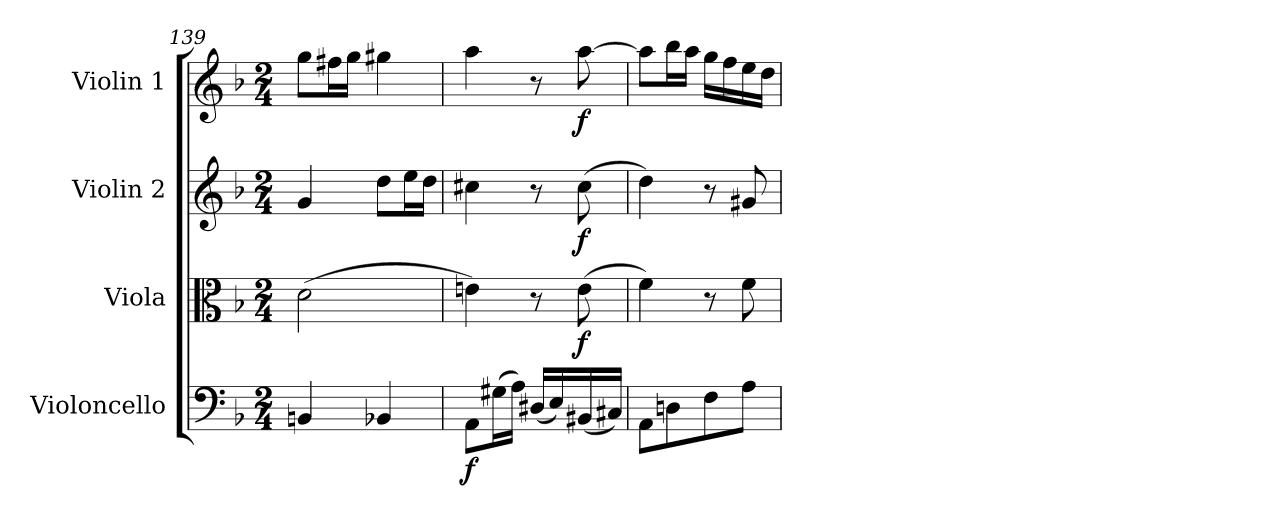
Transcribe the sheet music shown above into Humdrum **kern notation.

**kern	**dynam	**kern	**dynam	**kern	**dynam	**kern	**dynam
*part4	*part4	*part3	*part3	*part2	*part2	*part1	*part1
*staff4	*staff4	*staff3	*staff3	*staff2	*staff2	*staff1	*staff1
*I"Violoncello	*	*I"Viola	*	*I"Violin 2	*	*I"Violin 1	*
*I'Vc	*	*I'Vla	*	*I'Vln	*	*I'Vln	*
*clefF4	*	*clefC3	*	*clefG2	*	*clefG2	*
*k[b-]	*	*k[b-]	*	*k[b-]	*	*k[b-]	*
*M2/4	*	*M2/4	*	*M2/4	*	*M2/4	*
=139	=139	=139	=139	=139	=139	=139	=139
4BBn/	.	(2d\	.	4g/	.	8gg\L	.
.	.	.	.	.	.	16ff#X\L	.
.	.	.	.	.	.	16gg\JJ	.
4BB-X/	.	.	.	8dd\L	.	4gg#X\	.
.	.	.	.	16ee\L	.	.	.
.	.	.	.	16dd\JJ	.	.	.
=140	=140	=140	=140	=140	=140	=140	=140
!	!LO:DY:b	!	!	!	!	!	!
8AA\L	f	4en\)	.	4cc#X\	.	4aa\	.
(16G#X\L	.	.	.	.	.	.	.
16A\JJ)	.	.	.	.	.	.	.
(16D#X/LL	.	8r	.	8r	.	8r	.
16E/)	.	.	.	.	.	.	.
!	!	!	!LO:DY:b	!	!LO:DY:b	!	!LO:DY:b
(16BB#X/	.	(8e\	f	(8cc#\	f	[8aa\	f
16C#X/JJ)	.	.	.	.	.	.	.
!!LO:LB:g=z
=141	=141	=141	=141	=141	=141	=141	=141
8AA\L	.	4f\)	.	4dd\)	.	8aa\L]	.
8Dn\	.	.	.	.	.	16bb-\L	.
.	.	.	.	.	.	16aa\JJ	.
8F\	.	8r	.	8r	.	16gg\LL	.
.	.	.	.	.	.	16ff\	.
8A\J	.	8f\	.	8g#X/	.	16ee\	.
.	.	.	.	.	.	16dd\JJ	.
=	=	=	=	=	=	=	=
*-	*-	*-	*-	*-	*-	*-	*-
